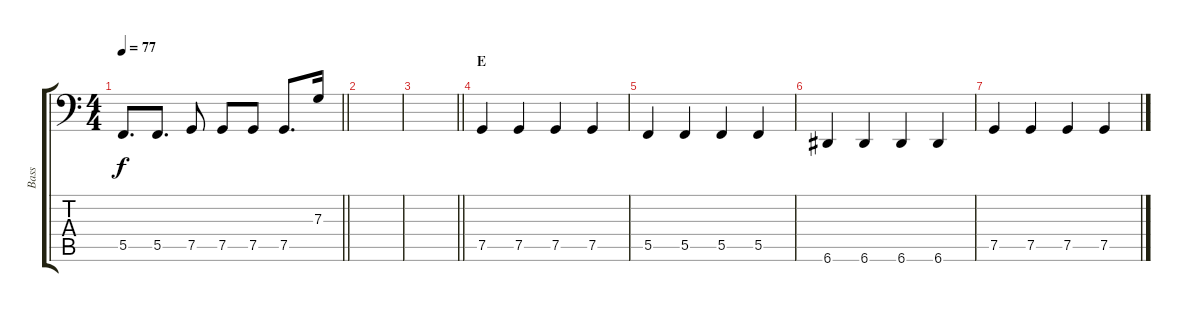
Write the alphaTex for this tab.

\track ("Bass" "Bass") {instrument electricbasspick}
\staff {score tabs}
\tuning (Bb2 F2 C2 G1 C1 A0) {hide}
\ts (4 4)
\tempo 77
\clef f4
\barLineRight lightlight
\ks c
5.5.8{d dy f} 5.5.8{d} 7.5.8 7.5.8 7.5.8 7.5.8{d} 7.3.16 |
|
\barLineRight lightlight
|
\section ("" "E")
7.5.4 7.5.4 7.5.4 7.5.4 |
5.5.4 5.5.4 5.5.4 5.5.4 |
6.6.4 6.6.4 6.6.4 6.6.4 |
7.5.4 7.5.4 7.5.4 7.5.4
